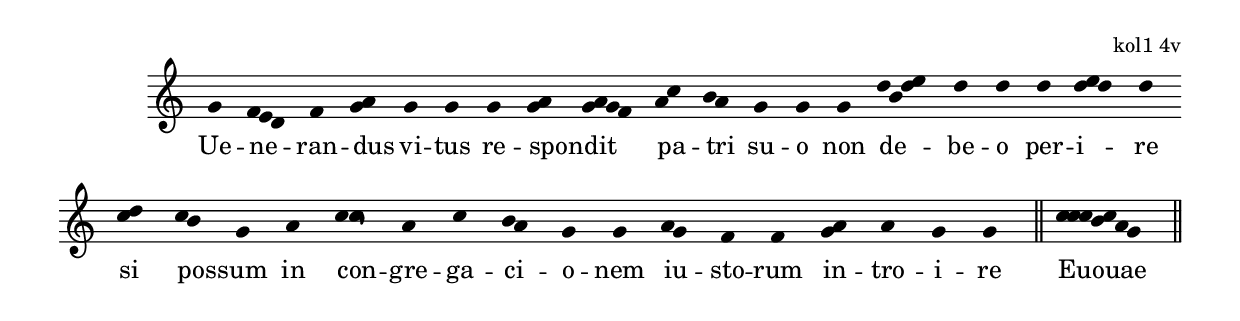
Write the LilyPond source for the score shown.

\version "2.19.32"

\include "../lib/synopsis.ily"

\score {
  \transpose c c' {
    \plainchant
    g \melisma { f e d } f \melisma { g a } \bar "" g g \bar "" g \melisma { g a } \bar "" \melisma { g a g f } \bar "" \melisma { a c' } \melisma { b a } \bar "" g g \bar "" g \bar "" \melisma { d' b d' e' } d' d' \bar "" d' \melisma { d' e' d' } d' \bar "" \melisma { c' d' } \bar "" \melisma { c' b } g \bar "" a \bar "" \melisma { c' \strophicus c' } a c' \melisma { b a } g g \bar "" \melisma { a g } f f \bar "" \melisma { g a } a g g \bar "||" \melisma { c' c' c' b c' a g } \bar "||"
  }
  \addlyrics {
    Ue -- ne -- ran -- dus vi -- tus
    re -- spon -- dit pa -- tri su -- o
    non de -- be -- o per -- i -- re
    si pos -- sum
    in con -- gre -- ga -- ci -- o -- nem iu -- sto -- rum in -- tro -- i -- re

    Euouae
  }
  \header {
    fontes = "kol1 4v"
  }
}
